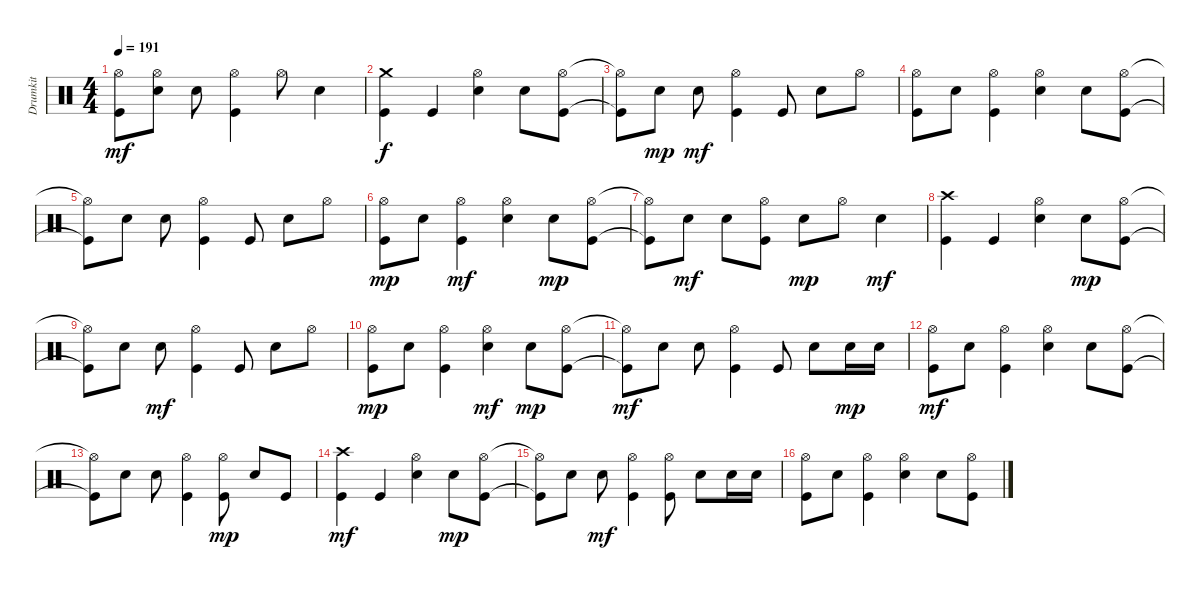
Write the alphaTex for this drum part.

\track ("Drumkit" "Drumkit") {instrument percussion}
\staff {score}
\articulation defaults
\ts (4 4)
\tempo 191
\clef neutral
\ks c
("Kick (hit)"{t} "Hi-Hat (open)"{t}).8{dy mf} ("Hi-Hat (open)" "Snare (hit) 2").8 "Snare (hit) 2".8 ("Hi-Hat (open)" "Kick (hit)").4 "Hi-Hat (open)".8 "Snare (hit) 2".4 |
("Kick (hit)" "Crash medium (hit)").4{dy f} "Kick (hit)".4 ("Snare (hit) 2" "Hi-Hat (open)").4 "Snare (hit) 2".8 ("Kick (hit)" "Hi-Hat (open)").8 |
("Kick (hit)"{t} "Hi-Hat (open)"{t}).8 "Snare (hit) 2".8{dy mp} "Snare (hit) 2".8{dy mf} ("Kick (hit)" "Hi-Hat (open)").4 "Kick (hit)".8 "Snare (hit) 2".8 "Hi-Hat (open)".8 |
("Kick (hit)" "Hi-Hat (open)").8 "Snare (hit) 2".8 ("Kick (hit)" "Hi-Hat (open)").4 ("Snare (hit) 2" "Hi-Hat (open)").4 "Snare (hit) 2".8 ("Kick (hit)" "Hi-Hat (open)").8 |
("Kick (hit)"{t} "Hi-Hat (open)"{t}).8 "Snare (hit) 2".8 "Snare (hit) 2".8 ("Hi-Hat (open)" "Kick (hit)").4 "Kick (hit)".8 "Snare (hit) 2".8 "Hi-Hat (open)".8 |
("Kick (hit)" "Hi-Hat (open)").8{dy mp} "Snare (hit) 2".8 ("Kick (hit)" "Hi-Hat (open)").4{dy mf} ("Snare (hit) 2" "Hi-Hat (open)").4 "Snare (hit) 2".8{dy mp} ("Kick (hit)" "Hi-Hat (open)").8 |
("Kick (hit)"{t} "Hi-Hat (open)"{t}).8 "Snare (hit) 2".8{dy mf} "Snare (hit) 2".8 ("Hi-Hat (open)" "Kick (hit)").8 "Snare (hit) 2".8{dy mp} "Hi-Hat (open)".8 "Snare (hit) 2".4{dy mf} |
("Kick (hit)" "Crash high (hit)").4 "Kick (hit)".4 ("Snare (hit) 2" "Hi-Hat (open)").4 "Snare (hit) 2".8{dy mp} ("Kick (hit)" "Hi-Hat (open)").8 |
("Kick (hit)"{t} "Hi-Hat (open)"{t}).8 "Snare (hit) 2".8 "Snare (hit) 2".8{dy mf} ("Kick (hit)" "Hi-Hat (open)").4 "Kick (hit)".8 "Snare (hit) 2".8 "Hi-Hat (open)".8 |
("Kick (hit)" "Hi-Hat (open)").8{dy mp} "Snare (hit) 2".8 ("Kick (hit)" "Hi-Hat (open)").4 ("Snare (hit) 2" "Hi-Hat (open)").4{dy mf} "Snare (hit) 2".8{dy mp} ("Kick (hit)" "Hi-Hat (open)").8 |
("Kick (hit)"{t} "Hi-Hat (open)"{t}).8{dy mf} "Snare (hit) 2".8 "Snare (hit) 2".8 ("Kick (hit)" "Hi-Hat (open)").4 "Kick (hit)".8 "Snare (hit) 2".8 "Snare (hit) 2".16{dy mp} "Snare (hit) 2".16 |
("Kick (hit)" "Hi-Hat (open)").8{dy mf} "Snare (hit) 2".8 ("Kick (hit)" "Hi-Hat (open)").4 ("Snare (hit) 2" "Hi-Hat (open)").4 "Snare (hit) 2".8 ("Kick (hit)" "Hi-Hat (open)").8 |
("Kick (hit)"{t} "Hi-Hat (open)"{t}).8 "Snare (hit) 2".8 "Snare (hit) 2".8 ("Kick (hit)" "Hi-Hat (open)").4 ("Kick (hit)" "Hi-Hat (open)").8{dy mp} "Snare (hit) 2".8 "Kick (hit)".8 |
("Kick (hit)" "Crash high (hit)").4{dy mf} "Kick (hit)".4 ("Snare (hit) 2" "Hi-Hat (open)").4 "Snare (hit) 2".8{dy mp} ("Kick (hit)" "Hi-Hat (open)").8 |
("Kick (hit)"{t} "Hi-Hat (open)"{t}).8 "Snare (hit) 2".8 "Snare (hit) 2".8{dy mf} ("Kick (hit)" "Hi-Hat (open)").4 ("Kick (hit)" "Hi-Hat (open)").8 "Snare (hit) 2".8 "Snare (hit) 2".16 "Snare (hit) 2".16 |
("Kick (hit)" "Hi-Hat (open)").8 "Snare (hit) 2".8 ("Kick (hit)" "Hi-Hat (open)").4 ("Snare (hit) 2" "Hi-Hat (open)").4 "Snare (hit) 2".8 ("Kick (hit)" "Hi-Hat (open)").8
